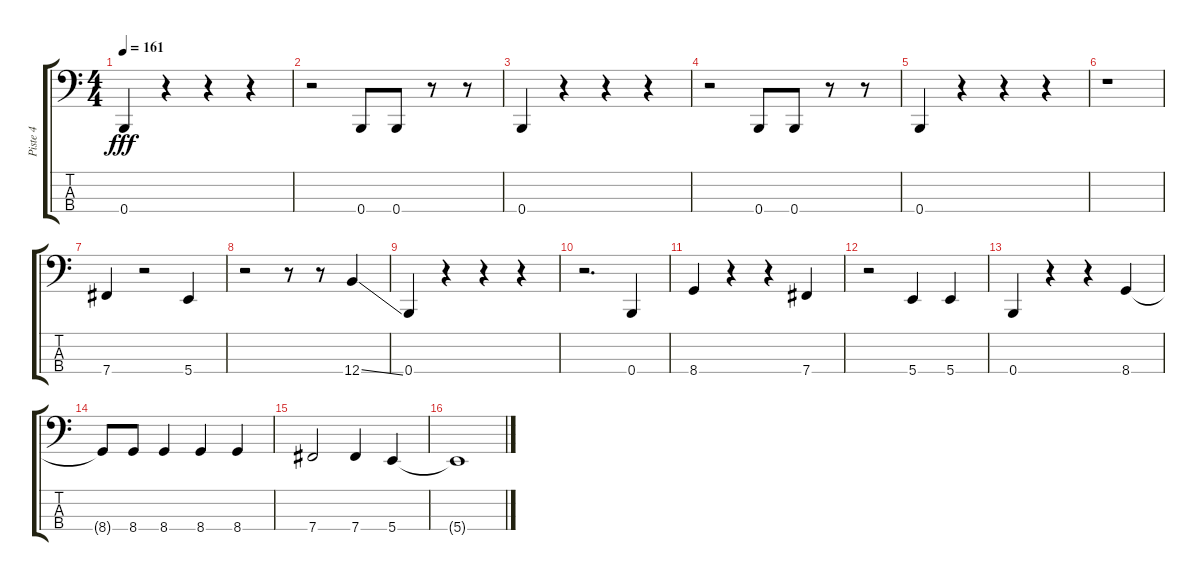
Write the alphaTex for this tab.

\track ("Piste 4" "Piste 4") {instrument electricbassfinger}
\staff {score tabs}
\tuning (E2 B1 Gb1 B0) {hide}
\ts (4 4)
\tempo 161
\clef f4
\ks c
0.4.4{dy fff} r.4 r.4 r.4 |
r.2 0.4.8 0.4.8 r.8 r.8 |
0.4.4 r.4 r.4 r.4 |
r.2 0.4.8 0.4.8 r.8 r.8 |
0.4.4 r.4 r.4 r.4 |
r.1 |
7.4.4 r.2 5.4.4 |
r.2 r.8 r.8 12.4{ss}.4 |
0.4.4 r.4 r.4 r.4 |
r.2{d} 0.4.4 |
8.4.4 r.4 r.4 7.4.4 |
r.2 5.4.4 5.4.4 |
0.4.4 r.4 r.4 8.4.4 |
8.4{t}.8 8.4.8 8.4.4 8.4.4 8.4.4 |
7.4.2 7.4.4 5.4.4 |
5.4{t}.1
